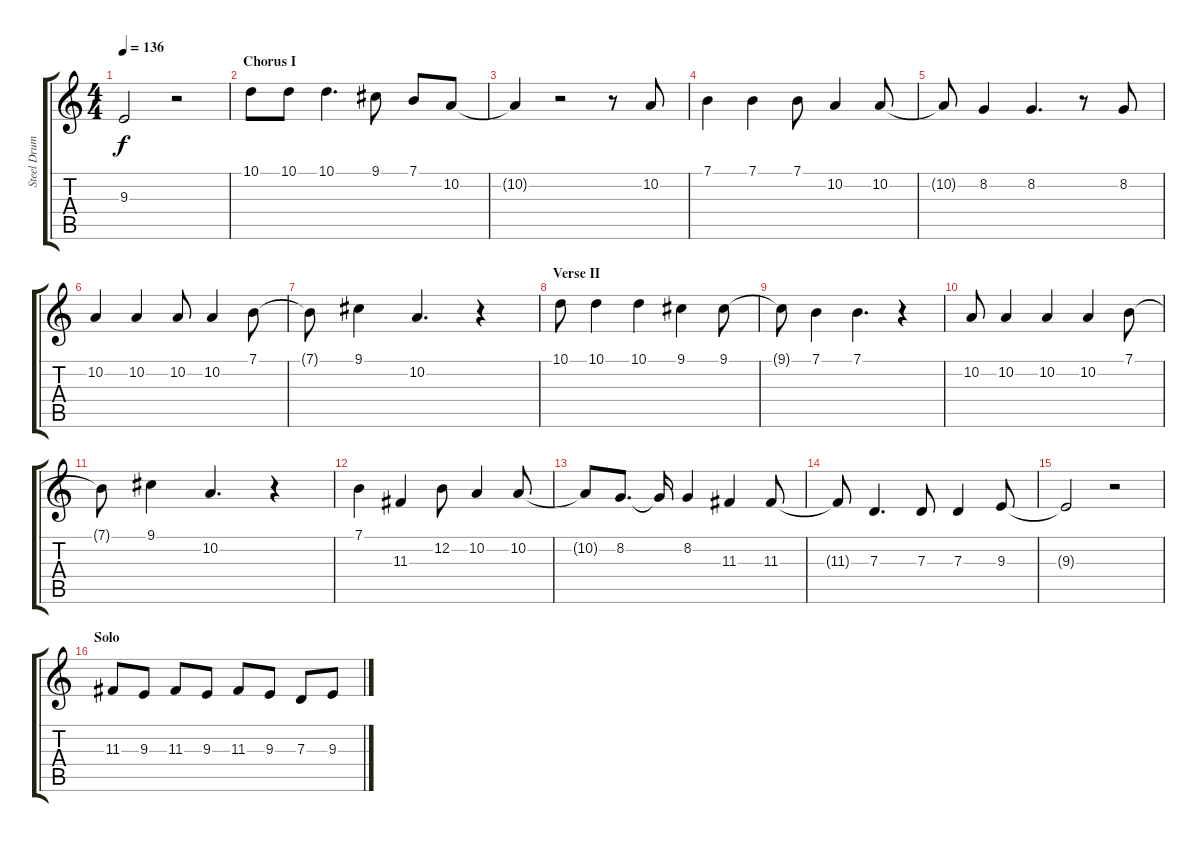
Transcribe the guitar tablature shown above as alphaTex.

\track ("Steel Drums" "Steel Drum") {instrument steeldrums}
\staff {score tabs}
\tuning (E4 B3 G3 D3 A2 E2) {hide}
\ts (4 4)
\tempo 136
\clef g2
\ks c
9.3{t}.2{dy f} r.2 |
\section ("" "Chorus I")
10.1.8 10.1.8 10.1.4{d} 9.1.8 7.1.8 10.2.8 |
10.2{t}.4 r.2 r.8 10.2.8 |
7.1.4 7.1.4 7.1.8 10.2.4 10.2.8 |
10.2{t}.8 8.2.4 8.2.4{d} r.8 8.2.8 |
10.2.4 10.2.4 10.2.8 10.2.4 7.1.8 |
7.1{t}.8 9.1.4 10.2.4{d} r.4 |
\section ("" "Verse II")
10.1.8 10.1.4 10.1.4 9.1.4 9.1.8 |
9.1{t}.8 7.1.4 7.1.4{d} r.4 |
10.2.8 10.2.4 10.2.4 10.2.4 7.1.8 |
7.1{t}.8 9.1.4 10.2.4{d} r.4 |
7.1.4 11.3.4 12.2.8 10.2.4 10.2.8 |
10.2{t}.8 8.2.8{d} 8.2{t}.16 8.2.4 11.3.4 11.3.8 |
11.3{t}.8 7.3.4{d} 7.3.8 7.3.4 9.3.8 |
9.3{t}.2 r.2 |
\section ("" "Solo")
11.3.8 9.3.8 11.3.8 9.3.8 11.3.8 9.3.8 7.3.8 9.3.8
